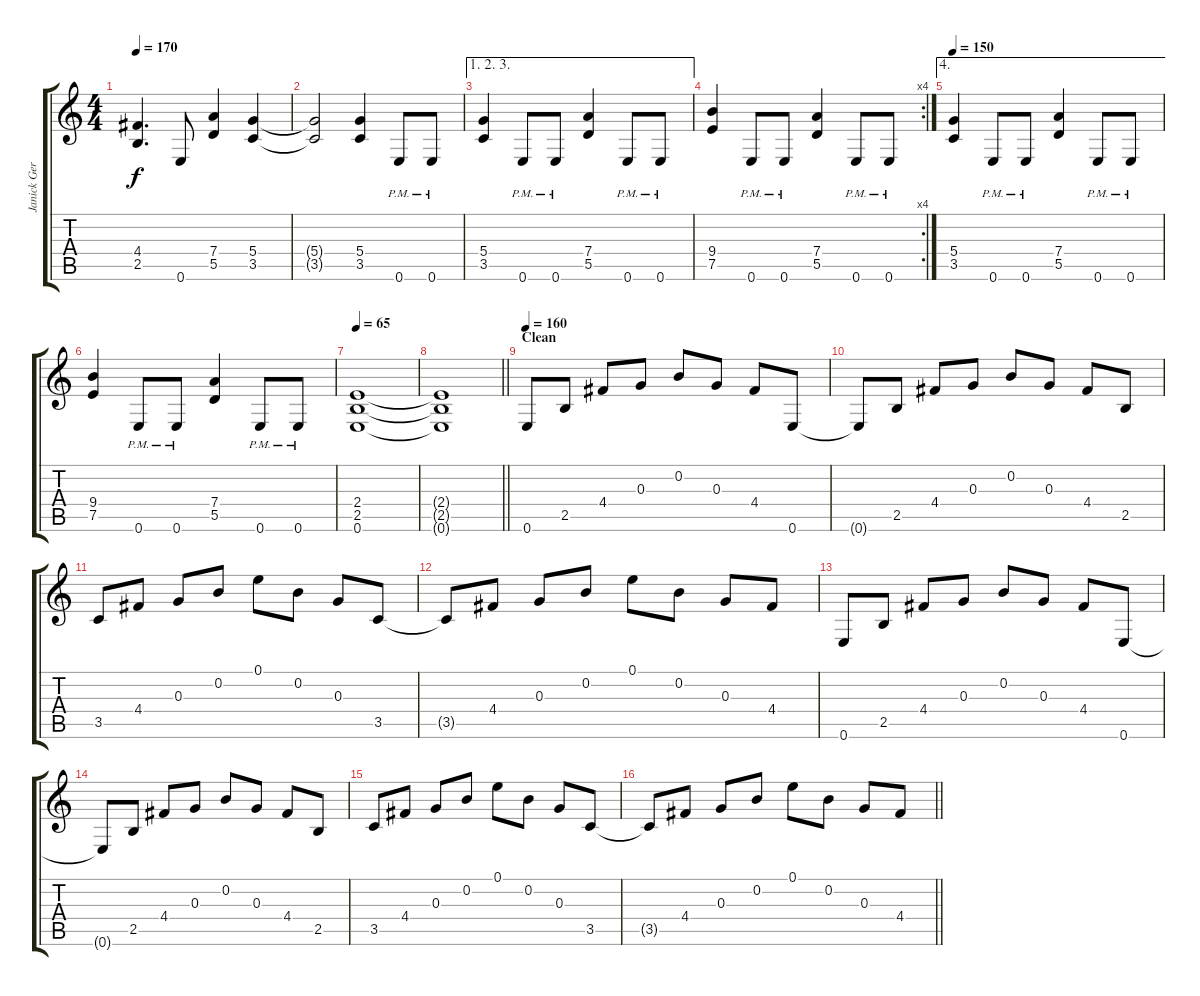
\track ("Janick Gers" "Janick Ger") {instrument distortionguitar}
\staff {score tabs}
\tuning (E4 B3 G3 D3 A2 E2) {hide}
\ts (4 4)
\tempo 170
\clef g2
\ks c
(4.4 2.5).4{d dy f} 0.6.8 (7.4 5.5).4 (5.4 3.5).4 |
(5.4{t} 3.5{t}).2 (5.4 3.5).4 0.6{pm}.8 0.6{pm}.8 |
\ae (1 2 3)
(5.4 3.5).4 0.6{pm}.8 0.6{pm}.8 (7.4 5.5).4 0.6{pm}.8 0.6{pm}.8 |
\rc 4
(9.4 7.5).4 0.6{pm}.8 0.6{pm}.8 (7.4 5.5).4 0.6{pm}.8 0.6{pm}.8 |
\ae 4
\tempo 150
(5.4 3.5).4 0.6{pm}.8 0.6{pm}.8 (7.4 5.5).4 0.6{pm}.8 0.6{pm}.8 |
(9.4 7.5).4 0.6{pm}.8 0.6{pm}.8 (7.4 5.5).4 0.6{pm}.8 0.6{pm}.8 |
\tempo 65
(2.4 2.5 0.6).1 |
\barLineRight lightlight
(2.4{t} 2.5{t} 0.6{t}).1 |
\section ("" "Clean")
\tempo 160
0.6.8{volume 11 instrument electricguitarclean} 2.5.8 4.4.8 0.3.8 0.2.8 0.3.8 4.4.8 0.6.8 |
0.6{t}.8 2.5.8 4.4.8 0.3.8 0.2.8 0.3.8 4.4.8 2.5.8 |
3.5.8 4.4.8 0.3.8 0.2.8 0.1.8 0.2.8 0.3.8 3.5.8 |
3.5{t}.8 4.4.8 0.3.8 0.2.8 0.1.8 0.2.8 0.3.8 4.4.8 |
0.6.8 2.5.8 4.4.8 0.3.8 0.2.8 0.3.8 4.4.8 0.6.8 |
0.6{t}.8 2.5.8 4.4.8 0.3.8 0.2.8 0.3.8 4.4.8 2.5.8 |
3.5.8 4.4.8 0.3.8 0.2.8 0.1.8 0.2.8 0.3.8 3.5.8 |
\barLineRight lightlight
3.5{t}.8 4.4.8 0.3.8 0.2.8 0.1.8 0.2.8 0.3.8 4.4.8
